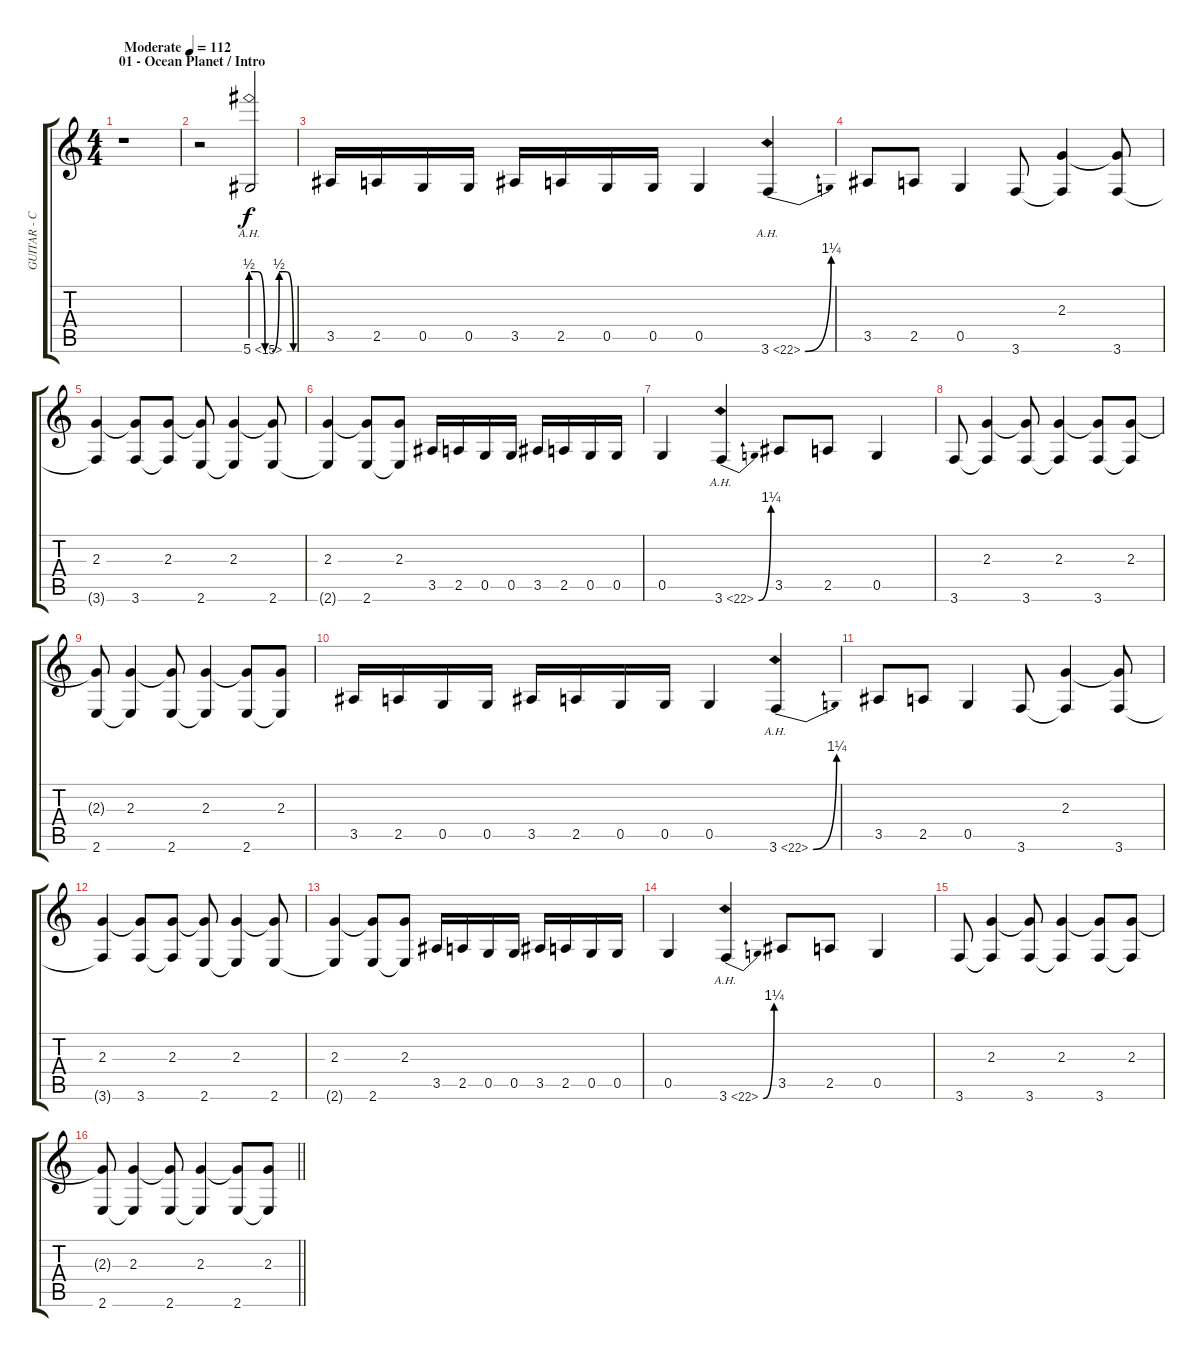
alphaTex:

\track ("GUITAR - Christian Andreu" "GUITAR - C") {instrument distortionguitar}
\staff {score tabs}
\tuning (D4 A3 F3 C3 G2 D2) {hide}
\ts (4 4)
\section ("" "01 - Ocean Planet / Intro")
\tempo (112 "Moderate")
\clef g2
\ks c
r.1{dy f instrument distortionguitar} |
r.2 5.6{be (custom 0 2 10 2 20 0 30 0 40 2 50 2 60 0) ah 10}.2{volume 4} |
3.5.16{volume 12} 2.5.16 0.5.16 0.5.16 3.5.16 2.5.16 0.5.16 0.5.16 0.5.4 3.6{be (bend 0 0 60 5) ah 19}.4 |
3.5.8 2.5.8 0.5.4 3.6.8 (2.3 3.6{t}).4 (2.3{t} 3.6).8 |
(2.3 3.6{t}).4 (2.3{t} 3.6).8 (2.3 3.6{t}).8 (2.3{t} 2.6).8 (2.3 2.6{t}).4 (2.3{t} 2.6).8 |
(2.3 2.6{t}).4 (2.3{t} 2.6).8 (2.3 2.6{t}).8 3.5.16 2.5.16 0.5.16 0.5.16 3.5.16 2.5.16 0.5.16 0.5.16 |
0.5.4 3.6{be (bend 0 0 60 5) ah 19}.4 3.5.8 2.5.8 0.5.4 |
3.6.8 (2.3 3.6{t}).4 (2.3{t} 3.6).8 (2.3 3.6{t}).4 (2.3{t} 3.6).8 (2.3 3.6{t}).8 |
(2.3{t} 2.6).8 (2.3 2.6{t}).4 (2.3{t} 2.6).8 (2.3 2.6{t}).4 (2.3{t} 2.6).8 (2.3 2.6{t}).8 |
3.5.16 2.5.16 0.5.16 0.5.16 3.5.16 2.5.16 0.5.16 0.5.16 0.5.4 3.6{be (bend 0 0 60 5) ah 19}.4 |
3.5.8 2.5.8 0.5.4 3.6.8 (2.3 3.6{t}).4 (2.3{t} 3.6).8 |
(2.3 3.6{t}).4 (2.3{t} 3.6).8 (2.3 3.6{t}).8 (2.3{t} 2.6).8 (2.3 2.6{t}).4 (2.3{t} 2.6).8 |
(2.3 2.6{t}).4 (2.3{t} 2.6).8 (2.3 2.6{t}).8 3.5.16 2.5.16 0.5.16 0.5.16 3.5.16 2.5.16 0.5.16 0.5.16 |
0.5.4 3.6{be (bend 0 0 60 5) ah 19}.4 3.5.8 2.5.8 0.5.4 |
3.6.8 (2.3 3.6{t}).4 (2.3{t} 3.6).8 (2.3 3.6{t}).4 (2.3{t} 3.6).8 (2.3 3.6{t}).8 |
\barLineRight lightlight
(2.3{t} 2.6).8 (2.3 2.6{t}).4 (2.3{t} 2.6).8 (2.3 2.6{t}).4 (2.3{t} 2.6).8 (2.3 2.6{t}).8
